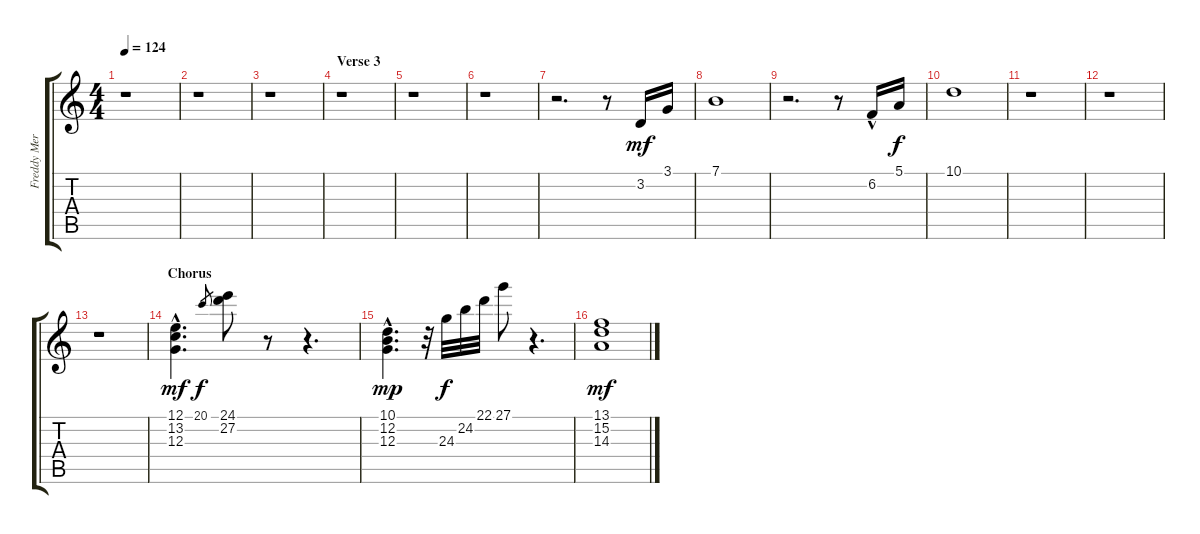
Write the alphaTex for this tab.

\track ("Freddy Mercury / Lead piano" "Freddy Mer") {instrument electricgrandpiano}
\staff {score tabs}
\tuning (E4 B3 G3 D3 A2 E2) {hide}
\ts (4 4)
\tempo 124
\clef g2
\ks c
r.1{dy mf} |
r.1 |
r.1 |
\section ("" "Verse 3")
r.1 |
r.1 |
r.1 |
r.2{d} r.8 3.2.16 3.1.16 |
7.1.1 |
r.2{d} r.8 6.2{hac}.16 5.1.16{dy f} |
10.1.1 |
r.1 |
r.1 |
r.1 |
\section ("" "Chorus")
(12.1{hac} 13.2{hac} 12.3{hac}).4{d dy mf} 20.1.8{gr dy f} (24.1 27.2).8 r.8 r.4{d} |
(10.1{hac} 12.2{hac} 12.3{hac}).4{d dy mp} r.32 24.3.32{dy f} 24.2.32 22.1.32 27.1.8 r.4{d} |
(13.1 15.2 14.3).1{dy mf}
